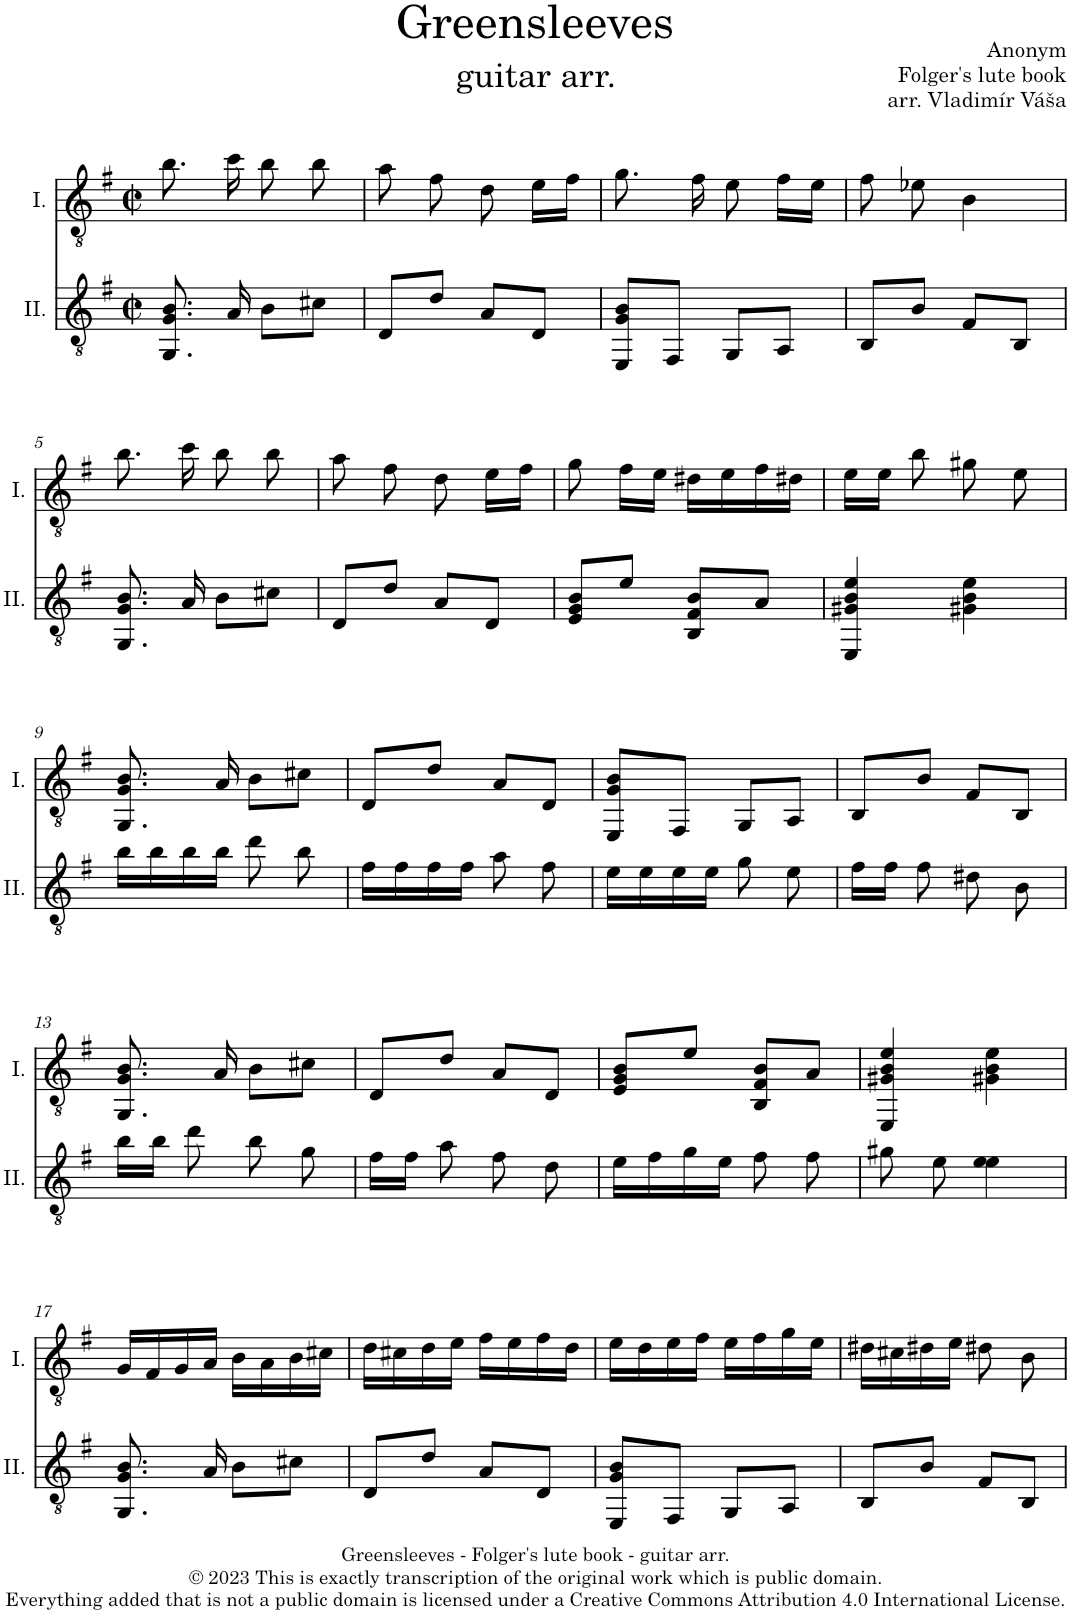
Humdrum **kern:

**kern	**kern
*part2	*part1
*staff2	*staff1
*I"II.	*I"I.
*I'II.	*I'I.
*clefGv2	*clefGv2
*k[f#]	*k[f#]
*M2/2	*M2/2
*met(c|)	*met(c|)
=1	=1
8.GG/ 8.G/ 8.B/	8.b\
16A/	16cc\
8B\L	8b\
8c#X\J	8b\
=2	=2
8D/L	8a\
8d/J	8f#\
8A/L	8d\
8D/J	16e\LL
.	16f#\JJ
=3	=3
8EE/ 8G/ 8B/L	8.g\
8FF#/J	.
.	16f#\
8GG/L	8e\
8AA/J	16f#\LL
.	16e\JJ
=4	=4
8BB/L	8f#\
8B/J	8e-X\
8F#/L	4B\
8BB/J	.
!!LO:LB:g=z
=5	=5
8.GG/ 8.G/ 8.B/	8.b\
16A/	16cc\
8B\L	8b\
8c#X\J	8b\
=6	=6
8D/L	8a\
8d/J	8f#\
8A/L	8d\
8D/J	16e\LL
.	16f#\JJ
=7	=7
8E/ 8G/ 8B/L	8g\
8e/J	16f#\LL
.	16e\JJ
8BB/ 8F#/ 8B/L	16d#X\LL
.	16e\
8A/J	16f#\
.	16d#X\JJ
=8	=8
4EE/ 4G#X/ 4B/ 4e/	16e\LL
.	16e\JJ
.	8b\
4G#X\ 4B\ 4e\	8g#X\
.	8e\
!!LO:LB:g=z
=9	=9
16b\LL	8.GG/ 8.G/ 8.B/
16b\	.
16b\	.
16b\JJ	16A/
8dd\	8B\L
8b\	8c#X\J
=10	=10
16f#\LL	8D/L
16f#\	.
16f#\	8d/J
16f#\JJ	.
8a\	8A/L
8f#\	8D/J
=11	=11
16e\LL	8EE/ 8G/ 8B/L
16e\	.
16e\	8FF#/J
16e\JJ	.
8g\	8GG/L
8e\	8AA/J
=12	=12
16f#\LL	8BB/L
16f#\JJ	.
8f#\	8B/J
8d#X\	8F#/L
8B\	8BB/J
!!LO:LB:g=z
=13	=13
16b\LL	8.GG/ 8.G/ 8.B/
16b\JJ	.
8dd\	.
.	16A/
8b\	8B\L
8g\	8c#X\J
=14	=14
16f#\LL	8D/L
16f#\JJ	.
8a\	8d/J
8f#\	8A/L
8d\	8D/J
=15	=15
16e\LL	8E/ 8G/ 8B/L
16f#\	.
16g\	8e/J
16e\JJ	.
8f#\	8BB/ 8F#/ 8B/L
8f#\	8A/J
=16	=16
8g#X\	4EE/ 4G#X/ 4B/ 4e/
8e\	.
4e\ 4e\	4G#X\ 4B\ 4e\
!!LO:LB:g=z
=17	=17
8.GG/ 8.G/ 8.B/	16G/LL
.	16F#/
.	16G/
16A/	16A/JJ
8B\L	16B\LL
.	16A\
8c#X\J	16B\
.	16c#X\JJ
=18	=18
8D/L	16d\LL
.	16c#X\
8d/J	16d\
.	16e\JJ
8A/L	16f#\LL
.	16e\
8D/J	16f#\
.	16d\JJ
=19	=19
8EE/ 8G/ 8B/L	16e\LL
.	16d\
8FF#/J	16e\
.	16f#\JJ
8GG/L	16e\LL
.	16f#\
8AA/J	16g\
.	16e\JJ
=20	=20
8BB/L	16d#X\LL
.	16c#X\
8B/J	16d#X\
.	16e\JJ
8F#/L	8d#X\
8BB/J	8B\
=	=
*-	*-
